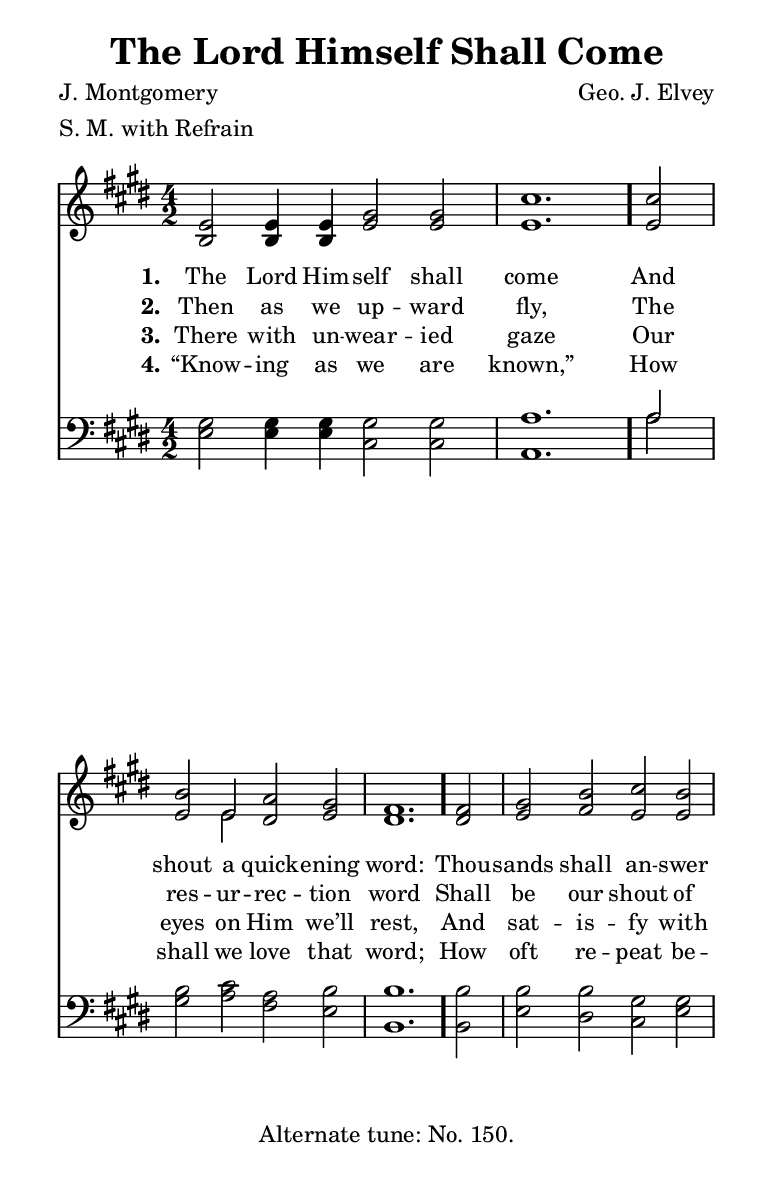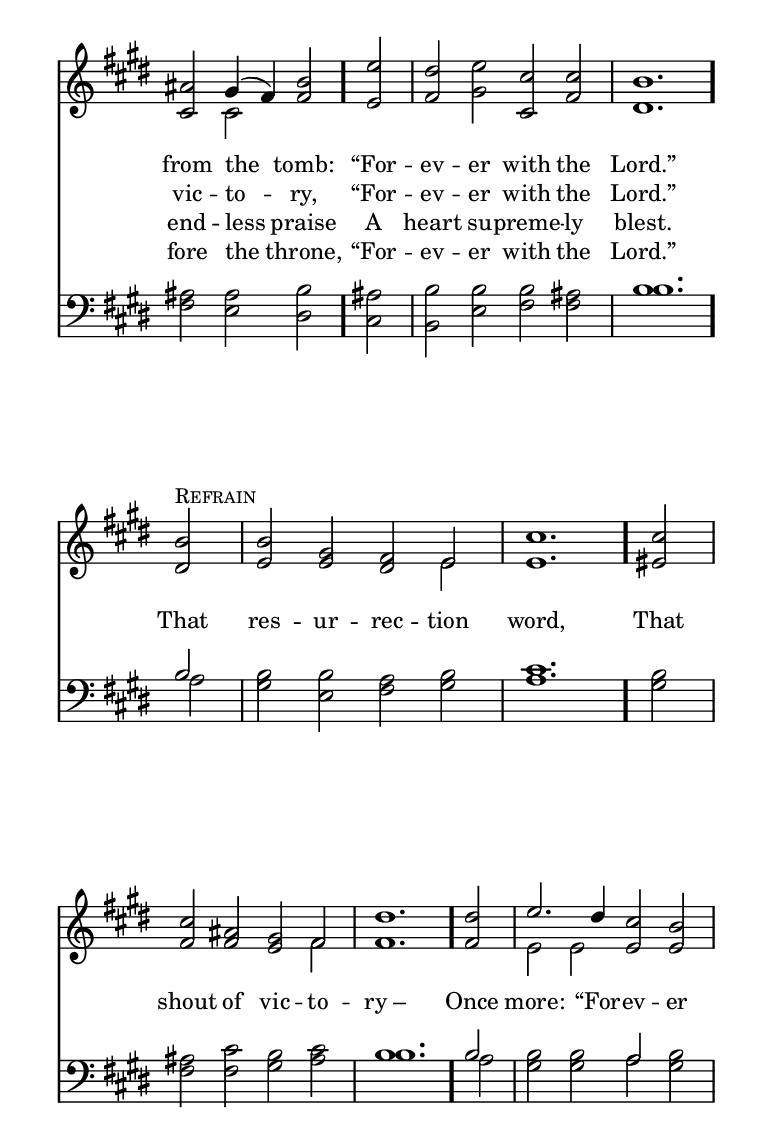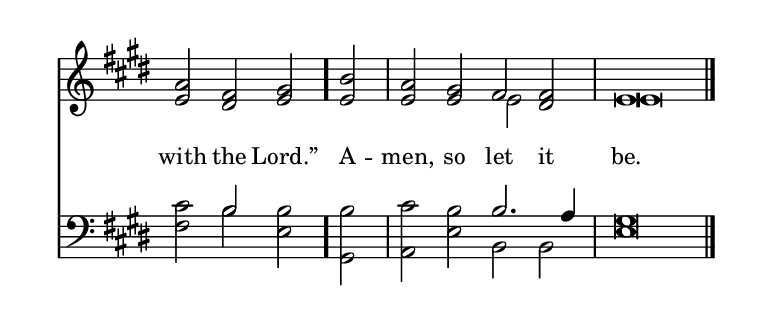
\include "common/global.ily"
\paper {
  \include "common/paper.ily"
  oddFooterMarkup = \markup { \fill-line { \on-the-fly \first-page "Alternate tune: No. 150." } }
}

\header{
  hymnnumber = "195"
  title = "The Lord Himself Shall Come"
  tunename = "Diademata"
  meter = "S. M. with Refrain"
  poet = "J. Montgomery"
  composer = "Geo. J. Elvey"
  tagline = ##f
}

global = {
  \include "common/overrides.ily"
  \override Staff.TimeSignature.style = #'numbered
  \time 4/2
  \override Score.MetronomeMark.transparent = ##t % hide all fermata changes too
  \tempo 2=90
  \key e \major
  \autoBeamOff
}

notesSoprano = {
\global
\relative c' {

  e2 e4 e gis2 gis | cis1.
  cis2 | b e, a gis | fis1.
  fis2 | gis b cis b | ais gis4( fis) b2
  e2 | dis e cis cis | b1.

  << s^\markup { \small \caps "Refrain" }
  { b2 | b gis fis e | cis'1. } >>
  cis2 | cis ais gis fis | dis'1.
  dis2 | e2. dis4 cis2 b | a fis gis
  b | a gis fis fis | e\breve

  \bar "|."

}
}

notesAlto = {
\global
\relative e' {

  b2 b4 b e2 e | e1.
  e2 | e e dis e | dis1.
  dis2 | e fis e e | cis cis fis
  e | fis gis cis, fis | dis1.

  dis2 | e e dis e | e1.
  eis2 | fis fis e fis | fis1.
  fis2 | e e e e | e dis e
  e2 | e e e dis | e\breve

}
}

notesTenor = {
\global
\relative a {

  gis2 gis4 gis gis2 gis | a1.
  a2 | b cis a b | b1.
  b2 | b b gis gis | ais ais b
  ais!2 | b b b ais! | b1.

  b2 | b b a b | cis1.
  b2 | ais cis b cis | b1.
  b2 | b b a b | cis b b
  b | cis b b2. a4 | gis\breve

}
}

notesBass = {
\global
\relative f {

  e2 e4 e cis2 cis | a1.
  a'2 | gis a fis e | b1.
  b2 | e dis cis e | fis e dis
  cis | b e fis fis | b1.

  a2 | gis e fis gis | a1.
  gis2 | fis fis gis ais | b1.
  a2 | gis gis a gis | fis b e,
  gis,2 | a e' b b | e\breve

}
}

Refrain = \lyricmode {

That res -- ur -- rec -- tion word, \bar "."
That shout of vic -- to -- ry_– \bar "." \eogbreak
Once more: “For -- ev -- er with the Lord.” \bar "."
A -- men, so let it be. \bar "." \eogbreak

}

wordsA = \lyricmode {
\set stanza = "1."

The Lord Him -- self shall come \bar "."
And shout a quick -- ening word: \bar "." \eogbreak
Thou -- sands shall an -- swer from the tomb: \bar "."
“For -- ev -- er with the Lord.” \bar "." \eogbreak

}

wordsB = \lyricmode {
\set stanza = "2."

Then as we up -- ward fly,
The res -- ur -- rec -- tion word
Shall be our shout of vic -- to -- ry,
“For -- ev -- er with the Lord.”

\Refrain

}

wordsC = \lyricmode {
\set stanza = "3."

There with un -- wear -- ied gaze
Our eyes on Him we’ll rest,
And sat -- is -- fy with end -- less praise
A heart su -- preme -- ly blest.

}

wordsD = \lyricmode {
\set stanza = "4."

“Know -- ing as we are known,”
How shall we love that word;
How oft re -- peat be -- fore the throne,
“For -- ev -- er with the Lord.”

}

\score {
  \context ChoirStaff <<
    \context Staff = upper <<
      \set Staff.autoBeaming = ##f
      \set ChoirStaff.systemStartDelimiter = #'SystemStartBar
      \set ChoirStaff.printPartCombineTexts = ##f
      \partcombine #'(2 . 9) \notesSoprano \notesAlto
      \context NullVoice = sopranos { \voiceOne << \notesSoprano >> }
      \context Lyrics = one   \lyricsto sopranos \wordsA
      \context Lyrics = two   \lyricsto sopranos \wordsB
      \context Lyrics = three \lyricsto sopranos \wordsC
      \context Lyrics = four  \lyricsto sopranos \wordsD
    >>
    \context Staff = men <<
      \set Staff.autoBeaming = ##f
      \clef bass
      \set ChoirStaff.printPartCombineTexts = ##f
      \partcombine #'(2 . 9) \notesTenor \notesBass
    >>
  >>
  \layout {
    \include "common/layout.ily"
  }
  \midi{
    \include "common/midi.ily"
  }
}

\version "2.19.49"  % necessary for upgrading to future LilyPond versions.

% vi:set et ts=2 sw=2 ai nocindent syntax=lilypond:
